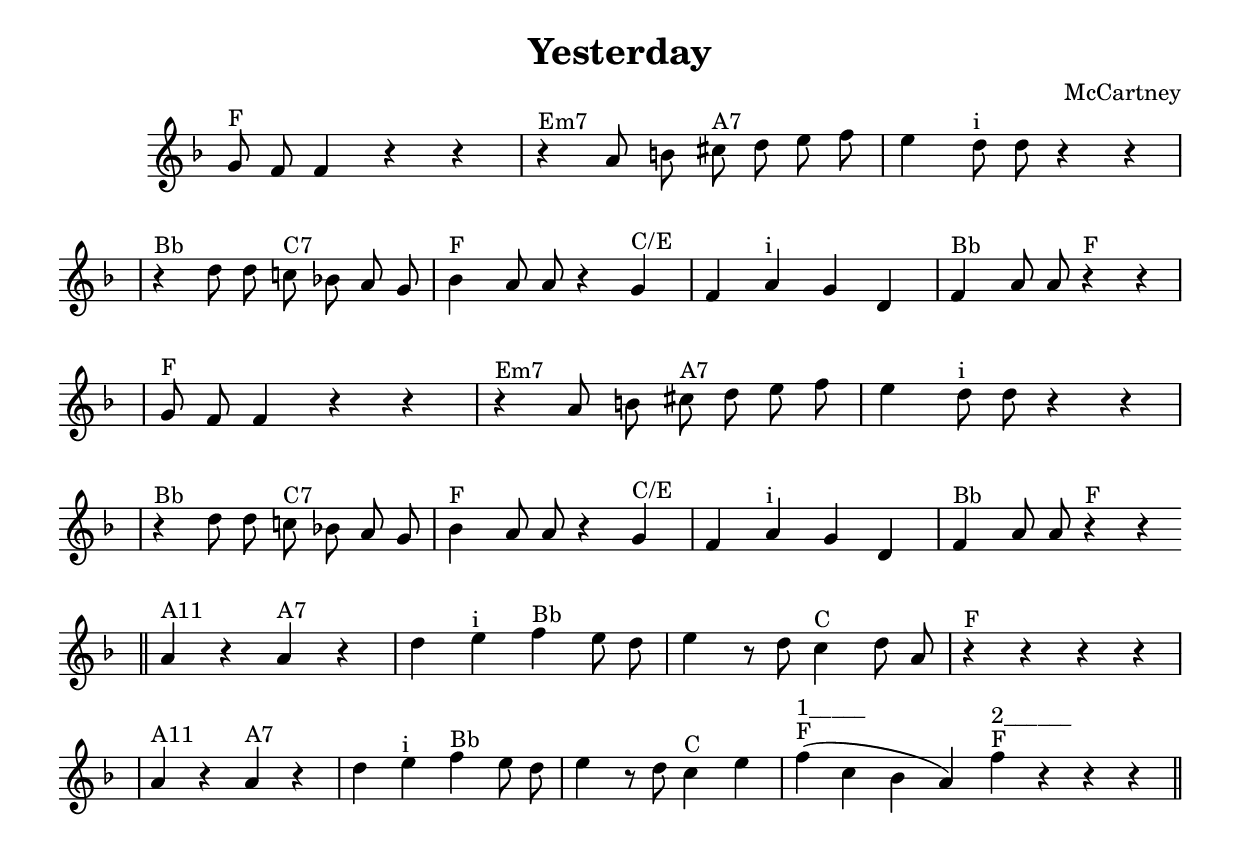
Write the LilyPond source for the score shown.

#(ly:set-option 'midi-extension "mid")
\version "2.12.3"
\include "english.ly"
\header{
title = "Yesterday"
composer = "McCartney"
}
%{
Filename: yesterday
Key: F
Mode: major
Title: Yesterday
Author: McCartney
Time: 4/4
EnteredBy: John Rothfield

      F             Em7   A7   *   Dmi  Dmi/C 
1) |  RS S -- --  | -- GM P#D NS | N DD -- -- |

  Bb    C7      F       C/E  Dmi G     Bb   F 
| -- DD Pm GR | m GG -- R- | S G R D | S GG - - |
                                   * 

      F              Em7   A7    *   Dmi  Dmi/C 
2) |  RS S- -- --  | -- GM P#D  NS | N DD -- -- |

     Bb    C7      F       C/E  Dmi G     Bb   F 
   | -- DD Pm GR | m GG -- R- | S G R D | S GG - - :|
                                      *


      A11  A7     Dmi
                    C Bb  Dmi/A      C        F
                      *        G 
3) || G -  G - |  D N S-  ND | N- -D P   DG | - - - - |

     A11 A7    Dmi Bb Dmi/A      C      F           F
                 C         Gm           1_____      2______
                   *                    *           *           
   | G - G - | D N S- ND | N- -D P N | (S P m G) :| S - - -     ||

 

%}
melody = {
\once \override Staff.TimeSignature #'stencil = ##f
\clef treble
\key c \major
\autoBeamOn
\cadenzaOn


 \bar "|"  d'8^"F" c'8 c'4 r4 r4 \bar "|"  r4^"Em7" e'8 fs'8 gs'8^"A7" a'8 b'8 c''8 \bar "|"  b'4 a'8^"i" a'8 r4 r4 \bar "|"  \break
\grace s64 \bar "|"  r4^"Bb" a'8 a'8 g'8^"C7" f'8 e'8 d'8 \bar "|"  f'4^"F" e'8 e'8 r4 d'4^"C/E" \bar "|"  c'4 e'4^"i" d'4 a4 \bar "|"  c'4^"Bb" e'8 e'8 r4^"F" r4 \bar "|"  \break
\grace s64 \bar "|"  d'8^"F" c'8 c'4 r4 r4 \bar "|"  r4^"Em7" e'8 fs'8 gs'8^"A7" a'8 b'8 c''8 \bar "|"  b'4 a'8^"i" a'8 r4 r4 \bar "|"  \break
\grace s64 \bar "|"  r4^"Bb" a'8 a'8 g'8^"C7" f'8 e'8 d'8 \bar "|"  f'4^"F" e'8 e'8 r4 d'4^"C/E" \bar "|"  c'4 e'4^"i" d'4 a4 \bar "|"  c'4^"Bb" e'8 e'8 r4^"F" r4 \bar ":|"  \break
\grace s64 \bar "||"   e'4^"A11" r4 e'4^"A7" r4 \bar "|"  a'4 b'4^"i" c''4^"Bb" b'8 a'8 \bar "|"  b'4 r8 a'8 g'4^"C" a'8 e'8 \bar "|"  r4^"F" r4 r4 r4 \bar "|"  \break
\grace s64 \bar "|"  e'4^"A11" r4 e'4^"A7" r4 \bar "|"  a'4 b'4^"i" c''4^"Bb" b'8 a'8 \bar "|"  b'4 r8 a'8 g'4^"C" b'4 \bar "|"  c''4(^"F"^"1_____" g'4 f'4 e'4) \bar ":|"  c''4^"F"^"2______" r4 r4 r4 \bar "||"   \break

}


text = \lyricmode {
                                                                                      
}

\score{
\transpose c' f'
<<
\new Voice = "one" {
\melody
}
\new Lyrics \lyricsto "one" \text
>>
\layout {
\context {
\Score
\remove "Bar_number_engraver"
}
}
\midi {
\context {
\Score
tempoWholesPerMinute = #(ly:make-moment 200 4)
}
}
}